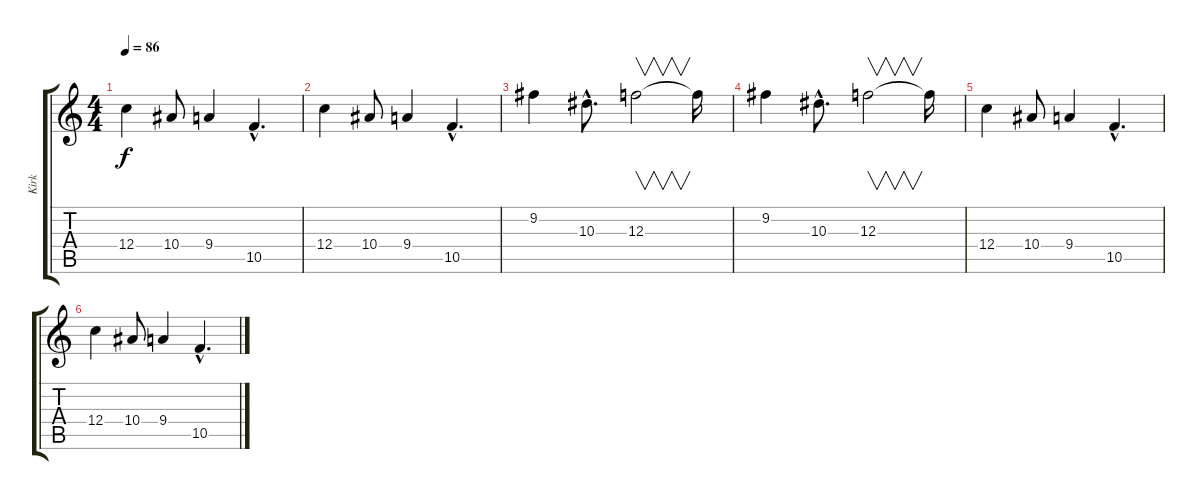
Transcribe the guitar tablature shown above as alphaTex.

\track ("Kirk" "Kirk") {instrument distortionguitar}
\staff {score tabs}
\tuning (D4 A3 F3 C3 G2 C2) {hide}
\ts (4 4)
\tempo 86
\clef g2
\ks c
12.4.4{dy f} 10.4.8 9.4.4 10.5{hac}.4{d} |
12.4.4 10.4.8 9.4.4 10.5{hac}.4{d} |
9.2.4{volume 8} 10.3{hac}.8{d} 12.3.2{v} 12.3{t}.16 |
9.2.4 10.3{hac}.8{d} 12.3.2{v volume 0} 12.3{t}.16 |
12.4.4 10.4.8 9.4.4 10.5{hac}.4{d} |
12.4.4 10.4.8 9.4.4 10.5{hac}.4{d}
